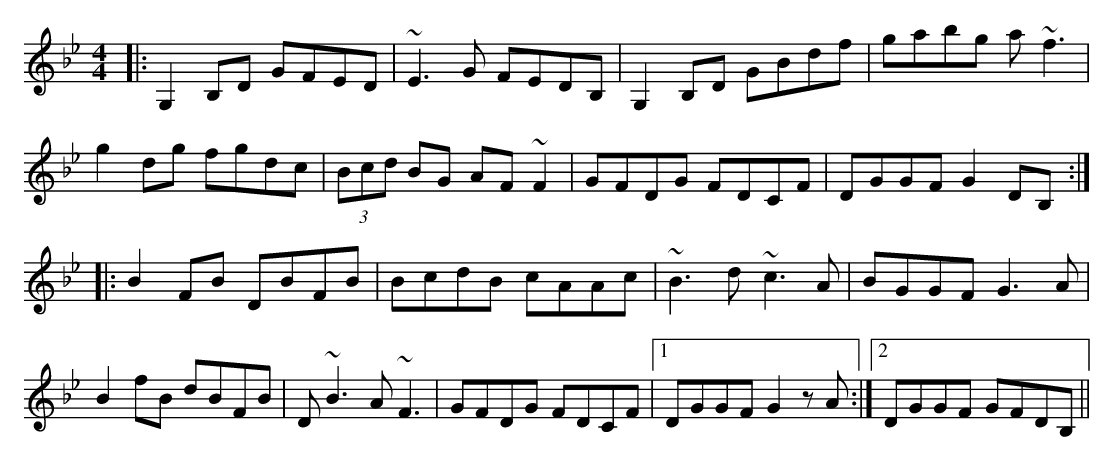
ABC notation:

X:1
M:4/4
K:Gmin
|:G,2 B,D GFED|~E3 G FEDB,|G,2 B,D GBdf|gabg a~f3|
g2 dg fgdc|(3Bcd BG AF~F2|GFDG FDCF|DGGF G2 DB,:|
|:B2 FB DBFB|BcdB cAAc|~B3 d ~c3 A|BGGF G3 A|
B2 fB dBFB|D~B3 A~F3|GFDG FDCF|1 DGGF G2zA:|2 DGGF GFDB,||
